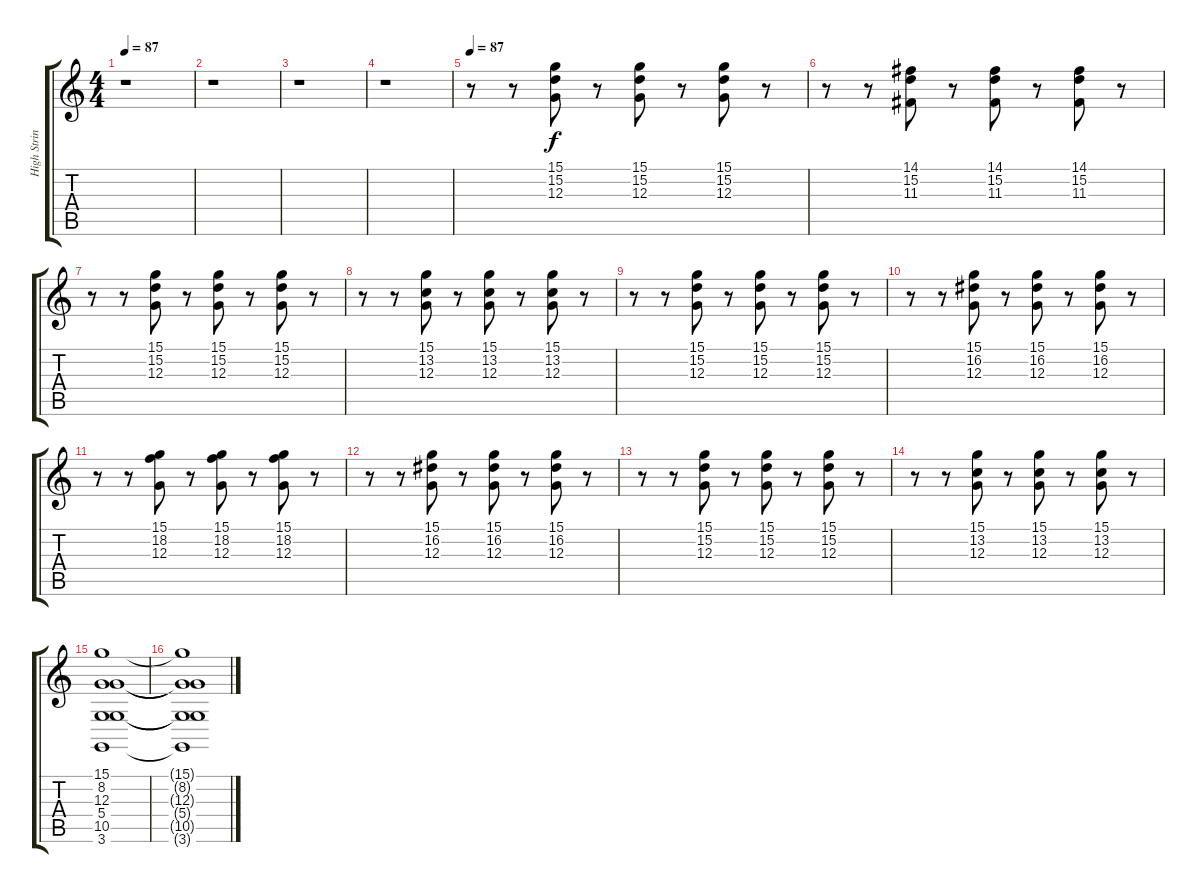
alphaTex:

\track ("High Strings" "High Strin") {instrument stringensemble1}
\staff {score tabs}
\tuning (E4 B3 G3 D3 A2 E2) {hide}
\ts (4 4)
\tempo 87
\clef g2
\ks c
r.1{dy f} |
r.1 |
r.1 |
r.1 |
\tempo 87
r.8{volume 6} r.8 (15.1 15.2 12.3).8 r.8 (15.1 15.2 12.3).8 r.8 (15.1 15.2 12.3).8 r.8 |
r.8 r.8 (14.1 15.2 11.3).8 r.8 (14.1 15.2 11.3).8 r.8 (14.1 15.2 11.3).8 r.8 |
r.8 r.8 (15.1 15.2 12.3).8 r.8 (15.1 15.2 12.3).8 r.8 (15.1 15.2 12.3).8 r.8 |
r.8 r.8 (15.1 13.2 12.3).8 r.8 (15.1 13.2 12.3).8 r.8 (15.1 13.2 12.3).8 r.8 |
r.8{volume 7} r.8 (15.1 15.2 12.3).8 r.8 (15.1 15.2 12.3).8 r.8 (15.1 15.2 12.3).8 r.8 |
r.8 r.8 (15.1 16.2 12.3).8 r.8 (15.1 16.2 12.3).8 r.8 (15.1 16.2 12.3).8 r.8 |
r.8 r.8 (15.1 18.2 12.3).8 r.8 (15.1 18.2 12.3).8 r.8 (15.1 18.2 12.3).8 r.8 |
r.8 r.8 (15.1 16.2 12.3).8 r.8 (15.1 16.2 12.3).8 r.8 (15.1 16.2 12.3).8 r.8 |
r.8{volume 7} r.8 (15.1 15.2 12.3).8 r.8 (15.1 15.2 12.3).8 r.8 (15.1 15.2 12.3).8 r.8 |
r.8 r.8 (15.1 13.2 12.3).8 r.8 (15.1 13.2 12.3).8 r.8 (15.1 13.2 12.3).8 r.8{volume 0} |
(15.1 8.2 12.3 5.4 10.5 3.6).1{volume 14} |
(15.1{t} 8.2{t} 12.3{t} 5.4{t} 10.5{t} 3.6{t}).1
